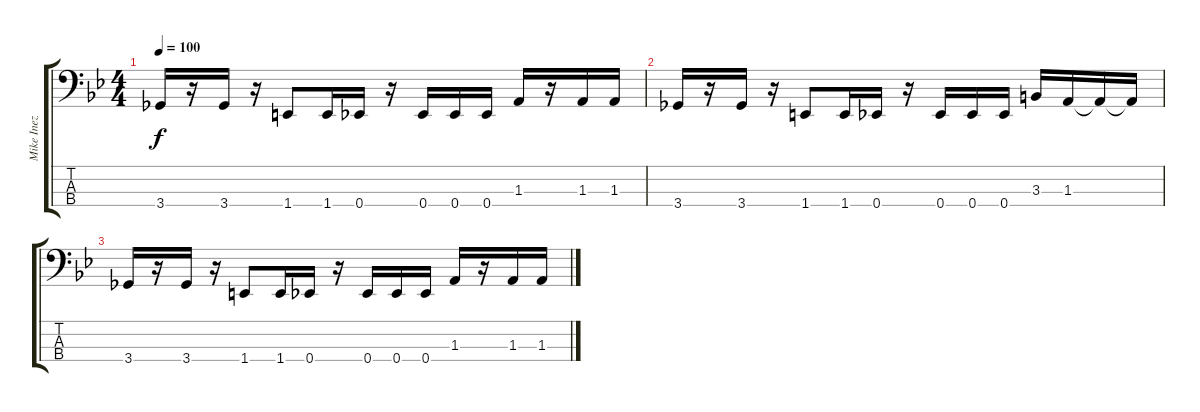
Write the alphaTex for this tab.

\track ("Mike Inez" "Mike Inez") {instrument electricbasspick}
\staff {score tabs}
\tuning (Gb2 Db2 Ab1 Eb1) {hide}
\ts (4 4)
\tempo 100
\clef f4
\ks bb
3.4.16{dy f} r.16 3.4.16 r.16 1.4.8 1.4.16 0.4.16 r.16 0.4.16 0.4.16 0.4.16 1.3.16 r.16 1.3.16 1.3.16 |
3.4.16{volume 0} r.16 3.4.16 r.16 1.4.8 1.4.16 0.4.16 r.16 0.4.16 0.4.16 0.4.16 3.3.16 1.3.16 1.3{t}.16 1.3{t}.16 |
3.4.16 r.16 3.4.16 r.16 1.4.8 1.4.16 0.4.16 r.16 0.4.16 0.4.16 0.4.16 1.3.16 r.16 1.3.16 1.3.16
